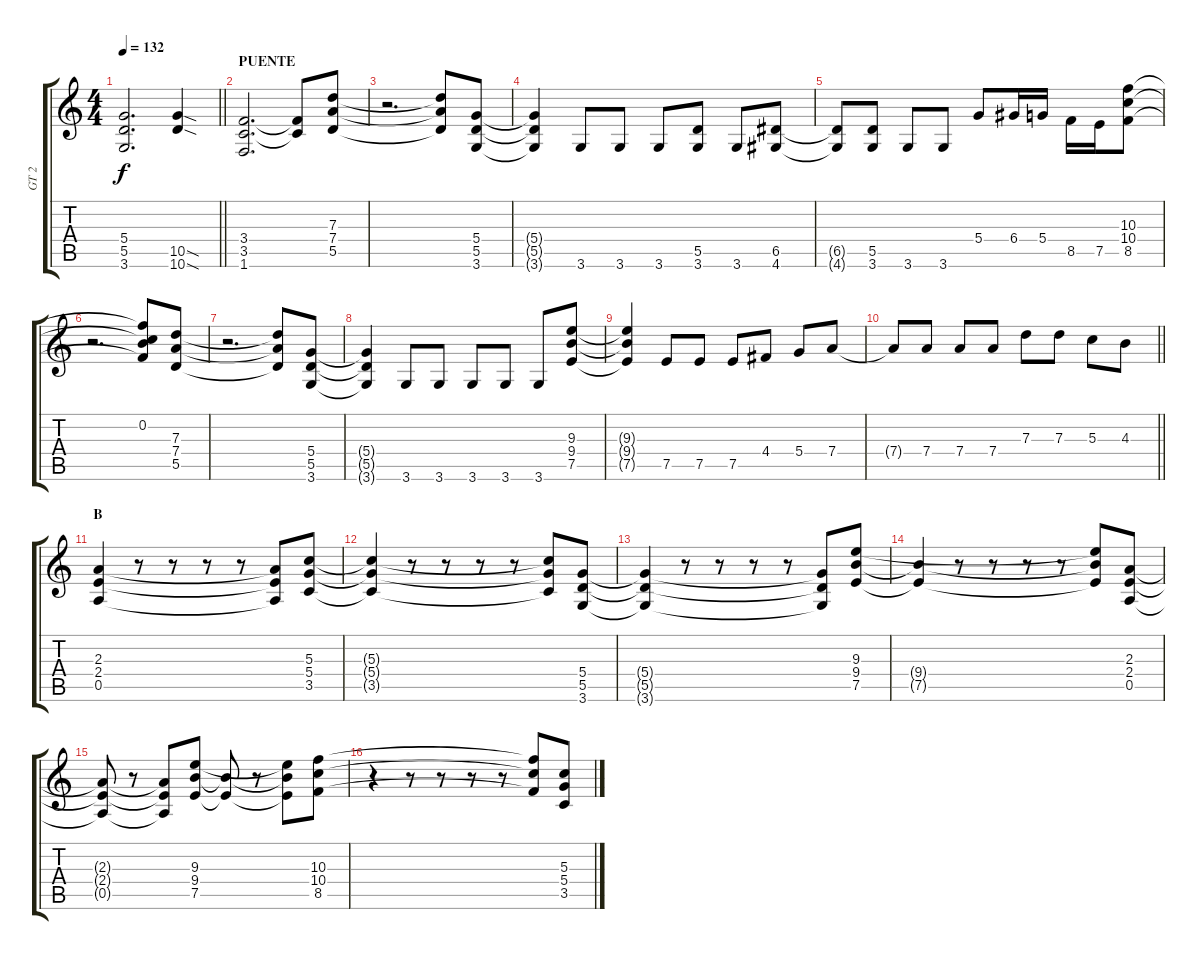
\track ("GT 2" "GT 2") {instrument distortionguitar}
\staff {score tabs}
\tuning (E4 B3 G3 D3 A2 E2) {hide}
\ts (4 4)
\tempo 132
\clef g2
\barLineRight lightlight
\ks c
(5.4{t} 5.5{t} 3.6{t}).2{d dy f} (10.5{sod} 10.6{sod}).4 |
\section ("" "PUENTE")
(3.4 3.5 1.6).2{d} (3.4{t} 3.5{t}).8 (7.3 7.4 5.5).8 |
r.2{d} (7.3{t} 7.4{t} 5.5{t}).8 (5.4 5.5 3.6).8 |
(5.4{t} 5.5{t} 3.6{t}).4 3.6.8 3.6.8 3.6.8 (5.5 3.6).8 3.6.8 (6.5 4.6).8 |
(6.5{t} 4.6{t}).8 (5.5 3.6).8 3.6.8 3.6.8 5.4.8 6.4.16 5.4.16 8.5.16 7.5.16 (10.3 10.4 8.5).8 |
r.2{d} (0.2 10.3{t} 10.4{t} 8.5{t}).8 (7.3 7.4 5.5).8 |
r.2{d} (7.3{t} 7.4{t} 5.5{t}).8 (5.4 5.5 3.6).8 |
(5.4{t} 5.5{t} 3.6{t}).4 3.6.8 3.6.8 3.6.8 3.6.8 3.6.8 (9.3 9.4 7.5).8 |
(9.3{t} 9.4{t} 7.5{t}).4 7.5.8 7.5.8 7.5.8 4.4.8 5.4.8 7.4.8 |
\barLineRight lightlight
7.4{t}.8 7.4.8 7.4.8 7.4.8 7.3.8 7.3.8 5.3.8 4.3.8 |
\section ("" "B")
(2.3 2.4 0.5).4 r.8 r.8 r.8 r.8 (2.3{t} 2.4{t} 0.5{t}).8 (5.3 5.4 3.5).8 |
(5.3{t} 5.4{t} 3.5{t}).4 r.8 r.8 r.8 r.8 (5.3{t} 5.4{t} 3.5{t}).8 (5.4 5.5 3.6).8 |
(5.4{t} 5.5{t} 3.6{t}).4 r.8 r.8 r.8 r.8 (5.4{t} 5.5{t} 3.6{t}).8 (9.3 9.4 7.5).8 |
(9.4{t} 7.5{t}).4 r.8 r.8 r.8 r.8 (9.3{t} 9.4{t} 7.5{t}).8 (2.3 2.4 0.5).8 |
(2.3{t} 2.4{t} 0.5{t}).8 r.8 (2.3{t} 2.4{t} 0.5{t}).8 (9.3 9.4 7.5).8 (9.4{t} 7.5{t}).8 r.8 (9.3{t} 9.4{t} 7.5{t}).8 (10.3 10.4 8.5).8 |
r.4 r.8 r.8 r.8 r.8 (10.3{t} 10.4{t} 8.5{t}).8 (5.3 5.4 3.5).8
